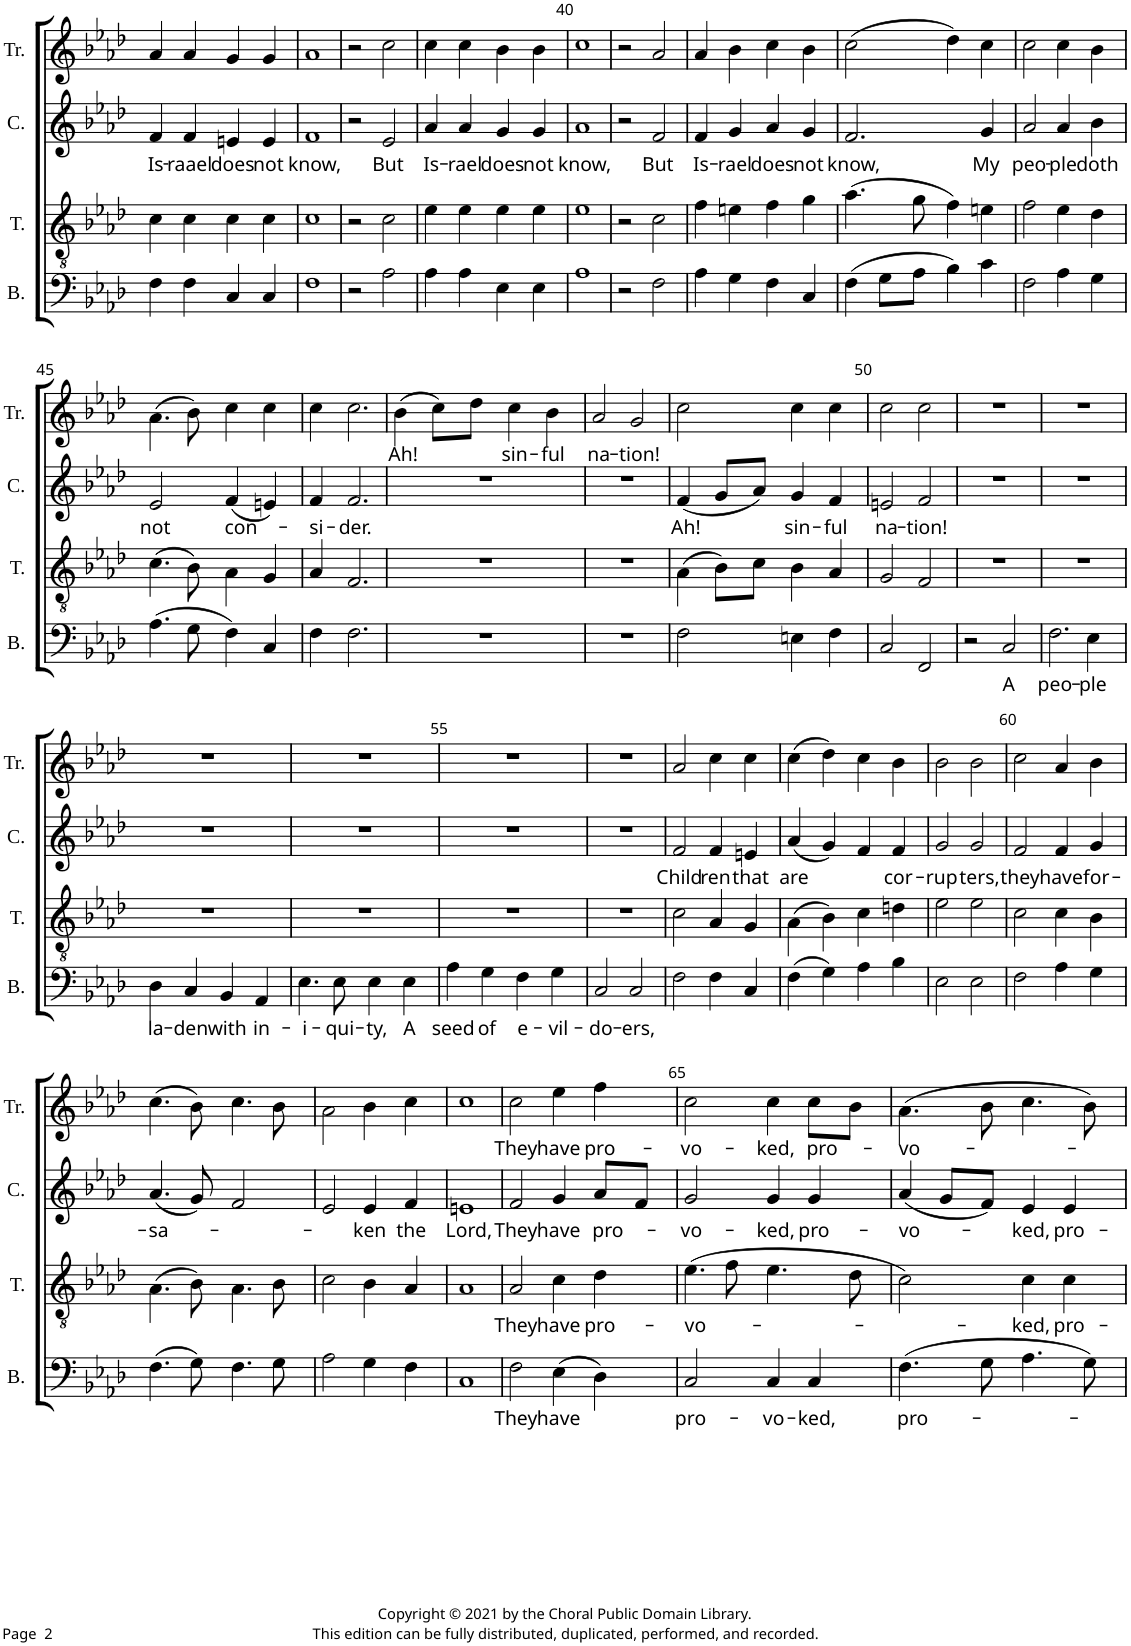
**kern	**text	**kern	**text	**kern	**text	**kern	**text
*part4	*part4	*part3	*part3	*part2	*part2	*part1	*part1
*staff4	*staff4	*staff3	*staff3	*staff2	*staff2	*staff1	*staff1
*I"Bass	*	*I"Tenor	*	*I"Counter	*	*I"Treble	*
*I'B.	*	*I'T.	*	*I'C.	*	*I'Tr.	*
!!LO:PB:g=z
*clefF4	*	*clefGv2	*	*clefG2	*	*clefG2	*
*k[b-e-a-d-]	*	*k[b-e-a-d-]	*	*k[b-e-a-d-]	*	*k[b-e-a-d-]	*
*M4/4	*	*M4/4	*	*M4/4	*	*M4/4	*
*met(c|)	*	*met(c|)	*	*met(c|)	*	*met(c|)	*
=36	=36	=36	=36	=36	=36	=36	=36
!	!	!	!	!	!LO:LY:b	!	!
4F\	.	4c\	.	4f/	Is-	4a-/	.
!	!	!	!	!	!LO:LY:b	!	!
4F\	.	4c\	.	4f/	-raael	4a-/	.
!	!	!	!	!	!LO:LY:b	!	!
4C/	.	4c\	.	4en/	does	4g/	.
!	!	!	!	!	!LO:LY:b	!	!
4C/	.	4c\	.	4e/	not	4g/	.
=37	=37	=37	=37	=37	=37	=37	=37
!	!	!	!	!	!LO:LY:b	!	!
1F	.	1c	.	1f	know,	1a-	.
=38	=38	=38	=38	=38	=38	=38	=38
2r	.	2r	.	2r	.	2r	.
!	!	!	!	!	!LO:LY:b	!	!
2A-\	.	2c\	.	2e-/	But	2cc\	.
=39	=39	=39	=39	=39	=39	=39	=39
!	!	!	!	!	!LO:LY:b	!	!
4A-\	.	4e-\	.	4a-/	Is-	4cc\	.
!	!	!	!	!	!LO:LY:b	!	!
4A-\	.	4e-\	.	4a-/	-rael	4cc\	.
!	!	!	!	!	!LO:LY:b	!	!
4E-\	.	4e-\	.	4g/	does	4b-\	.
!	!	!	!	!	!LO:LY:b	!	!
4E-\	.	4e-\	.	4g/	not	4b-\	.
=40	=40	=40	=40	=40	=40	=40	=40
!	!	!	!	!	!LO:LY:b	!	!
1A-	.	1e-	.	1a-	know,	1cc	.
=41	=41	=41	=41	=41	=41	=41	=41
2r	.	2r	.	2r	.	2r	.
!	!	!	!	!	!LO:LY:b	!	!
2F\	.	2c\	.	2f/	But	2a-/	.
=42	=42	=42	=42	=42	=42	=42	=42
!	!	!	!	!	!LO:LY:b	!	!
4A-\	.	4f\	.	4f/	Is-	4a-/	.
!	!	!	!	!	!LO:LY:b	!	!
4G\	.	4en\	.	4g/	-rael	4b-\	.
!	!	!	!	!	!LO:LY:b	!	!
4F\	.	4f\	.	4a-/	does	4cc\	.
!	!	!	!	!	!LO:LY:b	!	!
4C/	.	4g\	.	4g/	not	4b-\	.
=43	=43	=43	=43	=43	=43	=43	=43
!	!	!	!	!	!LO:LY:b	!	!
(4F\	.	(4.a-\	.	2.f/	know,	(2cc\	.
8G\L	.	.	.	.	.	.	.
8A-\J	.	8g\	.	.	.	.	.
4B-\)	.	4f\)	.	.	.	4dd-\)	.
!	!	!	!	!	!LO:LY:b	!	!
4c\	.	4en\	.	4g/	My	4cc\	.
=44	=44	=44	=44	=44	=44	=44	=44
!	!	!	!	!	!LO:LY:b	!	!
2F\	.	2f\	.	2a-/	peo-	2cc\	.
!	!	!	!	!	!LO:LY:b	!	!
4A-\	.	4e-\	.	4a-/	-ple	4cc\	.
!	!	!	!	!	!LO:LY:b	!	!
4G\	.	4d-\	.	4b-\	doth	4b-\	.
!!LO:LB:g=z
=45	=45	=45	=45	=45	=45	=45	=45
!	!	!	!	!	!LO:LY:b	!	!
(4.A-\	.	(4.c\	.	2e-/	not	(4.a-\	.
8G\	.	8B-\)	.	.	.	8b-\)	.
!	!	!	!	!	!LO:LY:b	!	!
4F\)	.	4A-\	.	(4f/	con-	4cc\	.
4C/	.	4G/	.	4en/)	.	4cc\	.
=46	=46	=46	=46	=46	=46	=46	=46
!	!	!	!	!	!LO:LY:b	!	!
4F\	.	4A-/	.	4f/	-si-	4cc\	.
!	!	!	!	!	!LO:LY:b	!	!
2.F\	.	2.F/	.	2.f/	-der.	2.cc\	.
=47	=47	=47	=47	=47	=47	=47	=47
!	!	!	!	!	!	!	!LO:LY:b
1r	.	1r	.	1r	.	(4b-\	Ah!
.	.	.	.	.	.	8cc\L)	.
.	.	.	.	.	.	8dd-\J	.
!	!	!	!	!	!	!	!LO:LY:b
.	.	.	.	.	.	4cc\	sin-
!	!	!	!	!	!	!	!LO:LY:b
.	.	.	.	.	.	4b-\	-ful
=48	=48	=48	=48	=48	=48	=48	=48
!	!	!	!	!	!	!	!LO:LY:b
1r	.	1r	.	1r	.	2a-/	na-
!	!	!	!	!	!	!	!LO:LY:b
.	.	.	.	.	.	2g/	-tion!
=49	=49	=49	=49	=49	=49	=49	=49
!	!	!	!	!	!LO:LY:b	!	!
2F\	.	(4A-\	.	(4f/	Ah!	2cc\	.
.	.	8B-\L)	.	8g/L	.	.	.
.	.	8c\J	.	8a-/J)	.	.	.
!	!	!	!	!	!LO:LY:b	!	!
4En\	.	4B-\	.	4g/	sin-	4cc\	.
!	!	!	!	!	!LO:LY:b	!	!
4F\	.	4A-/	.	4f/	-ful	4cc\	.
=50	=50	=50	=50	=50	=50	=50	=50
!	!	!	!	!	!LO:LY:b	!	!
2C/	.	2G/	.	2en/	na-	2cc\	.
!	!	!	!	!	!LO:LY:b	!	!
2FF/	.	2F/	.	2f/	-tion!	2cc\	.
=51	=51	=51	=51	=51	=51	=51	=51
2r	.	1r	.	1r	.	1r	.
!	!LO:LY:b	!	!	!	!	!	!
2C/	A	.	.	.	.	.	.
=52	=52	=52	=52	=52	=52	=52	=52
!	!LO:LY:b	!	!	!	!	!	!
2.F\	peo-	1r	.	1r	.	1r	.
!	!LO:LY:b	!	!	!	!	!	!
4E-\	-ple	.	.	.	.	.	.
!!LO:LB:g=z
=53	=53	=53	=53	=53	=53	=53	=53
!	!LO:LY:b	!	!	!	!	!	!
4D-\	la-	1r	.	1r	.	1r	.
!	!LO:LY:b	!	!	!	!	!	!
4C/	-den	.	.	.	.	.	.
!	!LO:LY:b	!	!	!	!	!	!
4BB-/	with	.	.	.	.	.	.
!	!LO:LY:b	!	!	!	!	!	!
4AA-/	in-	.	.	.	.	.	.
=54	=54	=54	=54	=54	=54	=54	=54
!	!LO:LY:b	!	!	!	!	!	!
4.E-\	-i-	1r	.	1r	.	1r	.
!	!LO:LY:b	!	!	!	!	!	!
8E-\	-qui-	.	.	.	.	.	.
!	!LO:LY:b	!	!	!	!	!	!
4E-\	-ty,	.	.	.	.	.	.
!	!LO:LY:b	!	!	!	!	!	!
4E-\	A	.	.	.	.	.	.
=55	=55	=55	=55	=55	=55	=55	=55
!	!LO:LY:b	!	!	!	!	!	!
4A-\	seed	1r	.	1r	.	1r	.
!	!LO:LY:b	!	!	!	!	!	!
4G\	of	.	.	.	.	.	.
!	!LO:LY:b	!	!	!	!	!	!
4F\	e-	.	.	.	.	.	.
!	!LO:LY:b	!	!	!	!	!	!
4G\	-vil-	.	.	.	.	.	.
=56	=56	=56	=56	=56	=56	=56	=56
!	!LO:LY:b	!	!	!	!	!	!
2C/	-do-	1r	.	1r	.	1r	.
!	!LO:LY:b	!	!	!	!	!	!
2C/	-ers,	.	.	.	.	.	.
=57	=57	=57	=57	=57	=57	=57	=57
!	!	!	!	!	!LO:LY:b	!	!
2F\	.	2c\	.	2f/	Child-	2a-/	.
!	!	!	!	!	!LO:LY:b	!	!
4F\	.	4A-/	.	4f/	-ren	4cc\	.
!	!	!	!	!	!LO:LY:b	!	!
4C/	.	4G/	.	4en/	that	4cc\	.
=58	=58	=58	=58	=58	=58	=58	=58
!	!	!	!	!	!LO:LY:b	!	!
(4F\	.	(4A-\	.	(4a-/	are	(4cc\	.
4G\)	.	4B-\)	.	4g/)	.	4dd-\)	.
4A-\	.	4c\	.	4f/	.	4cc\	.
!	!	!	!	!	!LO:LY:b	!	!
4B-\	.	4dn\	.	4f/	cor-	4b-\	.
=59	=59	=59	=59	=59	=59	=59	=59
!	!	!	!	!	!LO:LY:b	!	!
2E-\	.	2e-\	.	2g/	-rup-	2b-\	.
!	!	!	!	!	!LO:LY:b	!	!
2E-\	.	2e-\	.	2g/	-ters,	2b-\	.
=60	=60	=60	=60	=60	=60	=60	=60
!	!	!	!	!	!LO:LY:b	!	!
2F\	.	2c\	.	2f/	they	2cc\	.
!	!	!	!	!	!LO:LY:b	!	!
4A-\	.	4c\	.	4f/	have	4a-/	.
!	!	!	!	!	!LO:LY:b	!	!
4G\	.	4B-\	.	4g/	for-	4b-\	.
!!LO:LB:g=z
=61	=61	=61	=61	=61	=61	=61	=61
!	!	!	!	!	!LO:LY:b	!	!
(4.F\	.	(4.A-\	.	(4.a-/	-sa-	(4.cc\	.
8G\)	.	8B-\)	.	8g/)	.	8b-\)	.
4.F\	.	4.A-\	.	2f/	.	4.cc\	.
8G\	.	8B-\	.	.	.	8b-\	.
=62	=62	=62	=62	=62	=62	=62	=62
2A-\	.	2c\	.	2e-/	.	2a-\	.
!	!	!	!	!	!LO:LY:b	!	!
4G\	.	4B-\	.	4e-/	ken	4b-\	.
!	!	!	!	!	!LO:LY:b	!	!
4F\	.	4A-/	.	4f/	the	4cc\	.
=63	=63	=63	=63	=63	=63	=63	=63
!	!	!	!	!	!LO:LY:b	!	!
1C	.	1A-	.	1en	Lord,	1cc	.
=64	=64	=64	=64	=64	=64	=64	=64
!	!LO:LY:b	!	!LO:LY:b	!	!LO:LY:b	!	!LO:LY:b
2F\	They	2A-/	They	2f/	They	2cc\	They
!	!LO:LY:b	!	!LO:LY:b	!	!LO:LY:b	!	!LO:LY:b
(4E-\	have	4c\	have	4g/	have	4ee-\	have
!	!	!	!LO:LY:b	!	!LO:LY:b	!	!LO:LY:b
4D-\)	.	4d-\	pro-	8a-/L	pro-	4ff\	pro-
.	.	.	.	8f/J	.	.	.
=65	=65	=65	=65	=65	=65	=65	=65
!	!LO:LY:b	!	!LO:LY:b	!	!LO:LY:b	!	!LO:LY:b
2C/	pro-	(4.e-\	-vo-	2g/	-vo-	2cc\	-vo-
.	.	8f\	.	.	.	.	.
!	!LO:LY:b	!	!	!	!LO:LY:b	!	!LO:LY:b
4C/	-vo-	4.e-\	.	4g/	-ked,	4cc\	-ked,
!	!LO:LY:b	!	!	!	!LO:LY:b	!	!LO:LY:b
4C/	-ked,	.	.	4g/	pro-	8cc\L	pro-
.	.	8d-\	.	.	.	8b-\J	.
=66	=66	=66	=66	=66	=66	=66	=66
!	!LO:LY:b	!	!	!	!LO:LY:b	!	!LO:LY:b
(4.F\	pro-	2c\)	.	(4a-/	-vo-	(4.a-\	-vo-
.	.	.	.	8g/L	.	.	.
8G\	.	.	.	8f/J)	.	8b-\	.
!	!	!	!LO:LY:b	!	!LO:LY:b	!	!
4.A-\	.	4c\	-ked,	4e-/	-ked,	4.cc\	.
!	!	!	!LO:LY:b	!	!LO:LY:b	!	!
.	.	4c\	pro-	4e-/	pro-	.	.
8G\)	.	.	.	.	.	8b-\)	.
=	=	=	=	=	=	=	=
*-	*-	*-	*-	*-	*-	*-	*-
